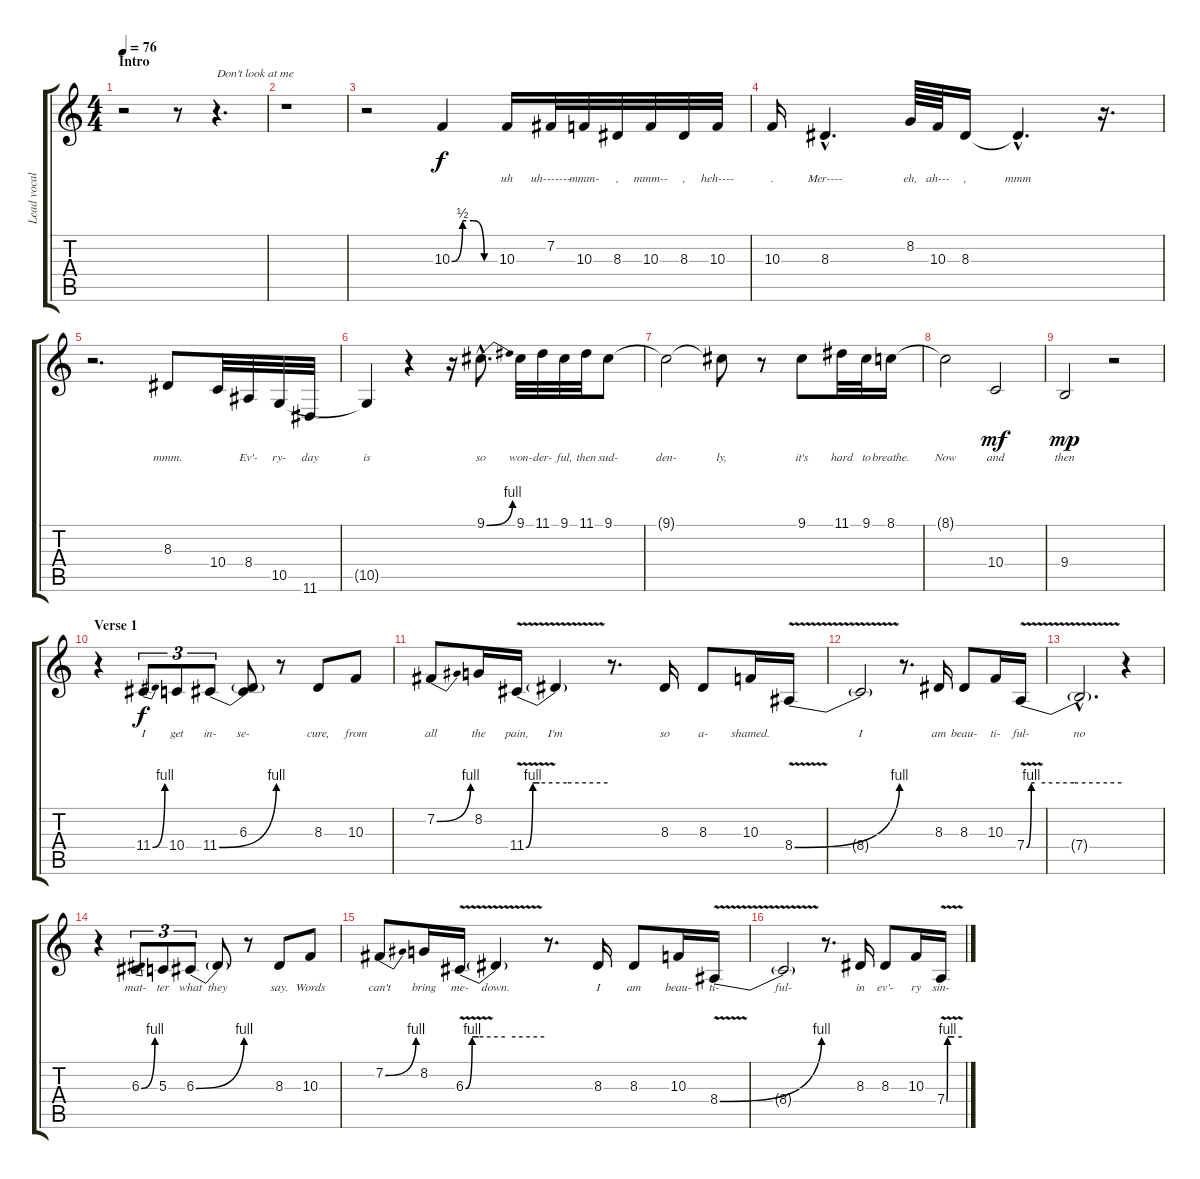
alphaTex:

\track ("Lead vocal - Christina Aguilera" "Lead vocal") {instrument flute}
\staff {score tabs}
\tuning (E4 B3 G3 D3 A2 E2) {hide}
\ts (4 4)
\section ("" "Intro")
\tempo 76
\clef g2
\ks c
r.2{dy f instrument flute} r.8 r.4{d txt "Don't look at me"} |
r.1 |
r.2 10.3{be (custom 0 0 15 2 30 2 45 0 60 0)}.4{lyrics (0 "") lyrics (1 "") lyrics (2 "") lyrics (3 "") lyrics (4 "")} 10.3.16{lyrics (0 "uh") lyrics (1 "") lyrics (2 "") lyrics (3 "") lyrics (4 "")} 7.2.32{lyrics (0 "uh-------") lyrics (1 "") lyrics (2 "") lyrics (3 "") lyrics (4 "")} 10.3.32{lyrics (0 "mmm-") lyrics (1 "") lyrics (2 "") lyrics (3 "") lyrics (4 "")} 8.3.32{lyrics (0 ",") lyrics (1 "") lyrics (2 "") lyrics (3 "") lyrics (4 "")} 10.3.32{lyrics (0 "mmm--") lyrics (1 "") lyrics (2 "") lyrics (3 "") lyrics (4 "")} 8.3.32{lyrics (0 ",") lyrics (1 "") lyrics (2 "") lyrics (3 "") lyrics (4 "")} 10.3.32{lyrics (0 "heh----") lyrics (1 "") lyrics (2 "") lyrics (3 "") lyrics (4 "")} |
10.3.16{lyrics (0 ".") lyrics (1 "") lyrics (2 "") lyrics (3 "") lyrics (4 "")} 8.3{hac}.4{d lyrics (0 "Mer----") lyrics (1 "") lyrics (2 "") lyrics (3 "") lyrics (4 "")} 8.2.64{lyrics (0 "eh,") lyrics (1 "") lyrics (2 "") lyrics (3 "") lyrics (4 "")} 10.3.64{lyrics (0 "ah---") lyrics (1 "") lyrics (2 "") lyrics (3 "") lyrics (4 "")} 8.3.16{lyrics (0 ",") lyrics (1 "") lyrics (2 "") lyrics (3 "") lyrics (4 "")} 8.3{hac t}.4{d lyrics (0 "mmm") lyrics (1 "") lyrics (2 "") lyrics (3 "") lyrics (4 "")} r.16{d} |
r.2{d} 8.3.8{lyrics (0 "mmm.") lyrics (1 "") lyrics (2 "") lyrics (3 "") lyrics (4 "")} 10.4.32{lyrics (0 "") lyrics (1 "") lyrics (2 "") lyrics (3 "") lyrics (4 "")} 8.4.32{lyrics (0 "Ev'-") lyrics (1 "") lyrics (2 "") lyrics (3 "") lyrics (4 "")} 10.5.32{lyrics (0 "ry-") lyrics (1 "") lyrics (2 "") lyrics (3 "") lyrics (4 "")} 11.6.32{lyrics (0 "day") lyrics (1 "") lyrics (2 "") lyrics (3 "") lyrics (4 "")} |
10.5{t}.4{lyrics (0 "is") lyrics (1 "") lyrics (2 "") lyrics (3 "") lyrics (4 "")} r.4 r.16 9.1{be (bend 0 0 60 4) hac}.8{d lyrics (0 "so") lyrics (1 "") lyrics (2 "") lyrics (3 "") lyrics (4 "")} 9.1.32{lyrics (0 "won-") lyrics (1 "") lyrics (2 "") lyrics (3 "") lyrics (4 "")} 11.1.32{lyrics (0 "der-") lyrics (1 "") lyrics (2 "") lyrics (3 "") lyrics (4 "")} 9.1.32{lyrics (0 "ful,") lyrics (1 "") lyrics (2 "") lyrics (3 "") lyrics (4 "")} 11.1.32{lyrics (0 "then") lyrics (1 "") lyrics (2 "") lyrics (3 "") lyrics (4 "")} 9.1.8{lyrics (0 "sud-") lyrics (1 "") lyrics (2 "") lyrics (3 "") lyrics (4 "")} |
9.1{t}.2{lyrics (0 "den-") lyrics (1 "") lyrics (2 "") lyrics (3 "") lyrics (4 "")} 9.1{t}.8{lyrics (0 "ly,") lyrics (1 "") lyrics (2 "") lyrics (3 "") lyrics (4 "")} r.8 9.1.8{lyrics (0 "it's") lyrics (1 "") lyrics (2 "") lyrics (3 "") lyrics (4 "")} 11.1.32{lyrics (0 "hard") lyrics (1 "") lyrics (2 "") lyrics (3 "") lyrics (4 "")} 9.1.32{lyrics (0 "to") lyrics (1 "") lyrics (2 "") lyrics (3 "") lyrics (4 "")} 8.1.16{lyrics (0 "breathe.") lyrics (1 "") lyrics (2 "") lyrics (3 "") lyrics (4 "")} |
8.1{t}.2{lyrics (0 "Now") lyrics (1 "") lyrics (2 "") lyrics (3 "") lyrics (4 "")} 10.4.2{lyrics (0 "and") lyrics (1 "") lyrics (2 "") lyrics (3 "") lyrics (4 "") dy mf} |
9.4.2{lyrics (0 "then") lyrics (1 "") lyrics (2 "") lyrics (3 "") lyrics (4 "") dy mp} r.2 |
\section ("" "Verse 1")
r.4 11.4{be (bend 0 0 60 4)}.8{tu (3 2) lyrics (0 "I") lyrics (1 "") lyrics (2 "") lyrics (3 "") lyrics (4 "") dy f} 10.4.8{tu (3 2) lyrics (0 "get") lyrics (1 "") lyrics (2 "") lyrics (3 "") lyrics (4 "")} 11.4{be (bend 0 0 60 4)}.8{tu (3 2) lyrics (0 "in-") lyrics (1 "") lyrics (2 "") lyrics (3 "") lyrics (4 "")} (6.3 11.4{t}).8{lyrics (0 "se-") lyrics (1 "") lyrics (2 "") lyrics (3 "") lyrics (4 "")} r.8 8.3.8{lyrics (0 "cure,") lyrics (1 "") lyrics (2 "") lyrics (3 "") lyrics (4 "")} 10.3.8{lyrics (0 "from") lyrics (1 "") lyrics (2 "") lyrics (3 "") lyrics (4 "")} |
7.2{be (bend 0 0 60 4)}.8{lyrics (0 "all") lyrics (1 "") lyrics (2 "") lyrics (3 "") lyrics (4 "")} 8.2.16{lyrics (0 "the") lyrics (1 "") lyrics (2 "") lyrics (3 "") lyrics (4 "")} 11.4{be (custom 0 0 5 4 10 4 30 4 60 4) v}.16{lyrics (0 "pain,") lyrics (1 "") lyrics (2 "") lyrics (3 "") lyrics (4 "")} 11.4{t}.4{lyrics (0 "I'm") lyrics (1 "") lyrics (2 "") lyrics (3 "") lyrics (4 "")} r.8{d} 8.3.16{lyrics (0 "so") lyrics (1 "") lyrics (2 "") lyrics (3 "") lyrics (4 "")} 8.3.8{lyrics (0 "a-") lyrics (1 "") lyrics (2 "") lyrics (3 "") lyrics (4 "")} 10.3.16{lyrics (0 "shamed.") lyrics (1 "") lyrics (2 "") lyrics (3 "") lyrics (4 "")} 8.4{be (bend 0 0 60 4) v}.16{lyrics (0 "") lyrics (1 "") lyrics (2 "") lyrics (3 "") lyrics (4 "")} |
8.4{t}.2{lyrics (0 "I") lyrics (1 "") lyrics (2 "") lyrics (3 "") lyrics (4 "")} r.8{d} 8.3.16{lyrics (0 "am") lyrics (1 "") lyrics (2 "") lyrics (3 "") lyrics (4 "")} 8.3.8{lyrics (0 "beau-") lyrics (1 "") lyrics (2 "") lyrics (3 "") lyrics (4 "")} 10.3.16{lyrics (0 "ti-") lyrics (1 "") lyrics (2 "") lyrics (3 "") lyrics (4 "")} 7.4{be (custom 0 0 3 4 5 4 30 4 60 4) v}.16{lyrics (0 "ful-") lyrics (1 "") lyrics (2 "") lyrics (3 "") lyrics (4 "")} |
7.4{hac t}.2{d lyrics (0 "no") lyrics (1 "") lyrics (2 "") lyrics (3 "") lyrics (4 "")} r.4 |
r.4 6.3{be (bend 0 0 60 4)}.8{tu (3 2) lyrics (0 "mat-") lyrics (1 "") lyrics (2 "") lyrics (3 "") lyrics (4 "")} 5.3.8{tu (3 2) lyrics (0 "ter") lyrics (1 "") lyrics (2 "") lyrics (3 "") lyrics (4 "")} 6.3{be (bend 0 0 60 4)}.8{tu (3 2) lyrics (0 "what") lyrics (1 "") lyrics (2 "") lyrics (3 "") lyrics (4 "")} 6.3{t}.8{lyrics (0 "they") lyrics (1 "") lyrics (2 "") lyrics (3 "") lyrics (4 "")} r.8 8.3.8{lyrics (0 "say.") lyrics (1 "") lyrics (2 "") lyrics (3 "") lyrics (4 "")} 10.3.8{lyrics (0 "Words") lyrics (1 "") lyrics (2 "") lyrics (3 "") lyrics (4 "")} |
7.2{be (bend 0 0 60 4)}.8{lyrics (0 "can't") lyrics (1 "") lyrics (2 "") lyrics (3 "") lyrics (4 "")} 8.2.16{lyrics (0 "bring") lyrics (1 "") lyrics (2 "") lyrics (3 "") lyrics (4 "")} 6.3{be (custom 0 0 5 4 10 4 30 4 60 4) v}.16{lyrics (0 "me-") lyrics (1 "") lyrics (2 "") lyrics (3 "") lyrics (4 "")} 6.3{t}.4{lyrics (0 "down.") lyrics (1 "") lyrics (2 "") lyrics (3 "") lyrics (4 "")} r.8{d} 8.3.16{lyrics (0 "I") lyrics (1 "") lyrics (2 "") lyrics (3 "") lyrics (4 "")} 8.3.8{lyrics (0 "am") lyrics (1 "") lyrics (2 "") lyrics (3 "") lyrics (4 "")} 10.3.16{lyrics (0 "beau-") lyrics (1 "") lyrics (2 "") lyrics (3 "") lyrics (4 "")} 8.4{be (bend 0 0 60 4) v}.16{lyrics (0 "ti-") lyrics (1 "") lyrics (2 "") lyrics (3 "") lyrics (4 "")} |
8.4{t}.2{lyrics (0 "ful-") lyrics (1 "") lyrics (2 "") lyrics (3 "") lyrics (4 "")} r.8{d} 8.3.16{lyrics (0 "in") lyrics (1 "") lyrics (2 "") lyrics (3 "") lyrics (4 "")} 8.3.8{lyrics (0 "ev'-") lyrics (1 "") lyrics (2 "") lyrics (3 "") lyrics (4 "")} 10.3.16{lyrics (0 "ry") lyrics (1 "") lyrics (2 "") lyrics (3 "") lyrics (4 "")} 7.4{be (custom 0 0 3 4 5 4 30 4 60 4) v}.16{lyrics (0 "sin-") lyrics (1 "") lyrics (2 "") lyrics (3 "") lyrics (4 "")}
